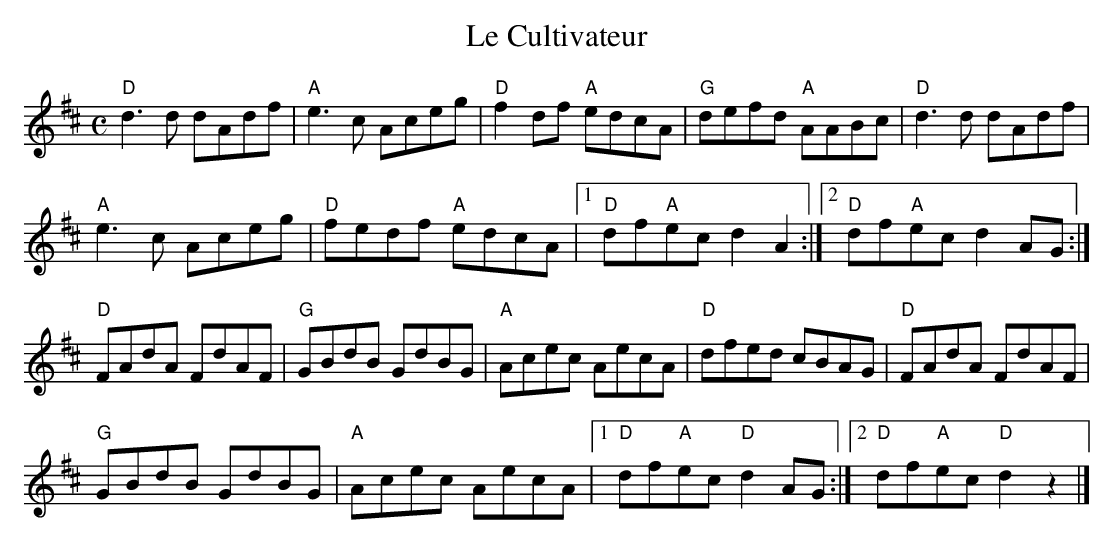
X:1
T:Le Cultivateur
M:C
L:1/8
K:D
"D"d3d dAdf|"A"e3c Aceg|"D"f2df "A"edcA|"G"defd "A"AABc|"D"d3d dAdf|!
"A"e3c Aceg|"D"fedf "A"edcA|1 "D"df"A"ec d2A2:|2 "D"df"A"ec d2 AG:|]!
"D"FAdA FdAF|"G"GBdB GdBG|"A"Acec AecA|"D"dfed cBAG|"D"FAdA FdAF|!
"G"GBdB GdBG|"A"Acec AecA|1 "D"df"A"ec "D"d2 AG:|2 "D"df"A"ec "D"d2 z2|]
